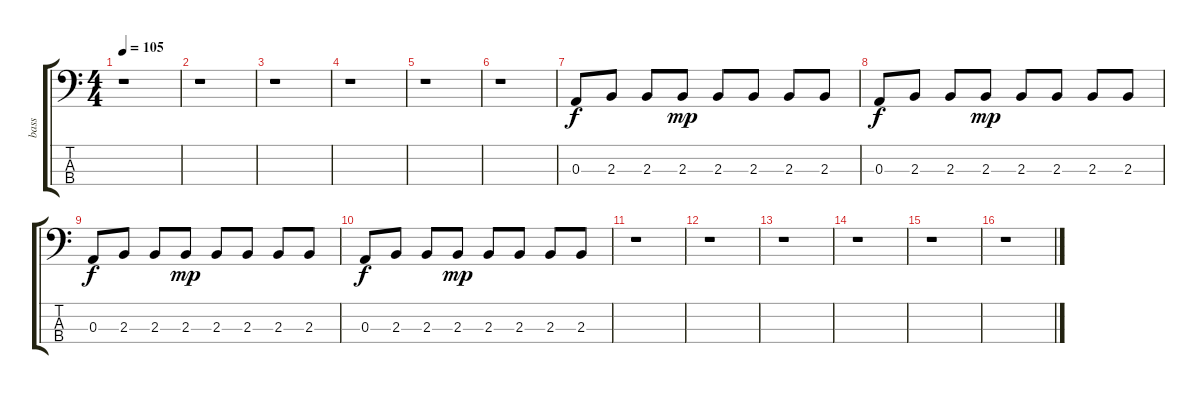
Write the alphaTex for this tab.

\track ("bass" "bass") {instrument synthbass1}
\staff {score tabs}
\tuning (G2 D2 A1 E1) {hide}
\ts (4 4)
\tempo 105
\clef f4
\ks c
r.1{dy f instrument synthbass1} |
r.1 |
r.1 |
r.1 |
r.1 |
r.1 |
0.3.8 2.3.8 2.3.8 2.3.8{dy mp} 2.3.8 2.3.8 2.3.8 2.3.8 |
0.3.8{dy f} 2.3.8 2.3.8 2.3.8{dy mp} 2.3.8 2.3.8 2.3.8 2.3.8 |
0.3.8{dy f} 2.3.8 2.3.8 2.3.8{dy mp} 2.3.8 2.3.8 2.3.8 2.3.8 |
0.3.8{dy f} 2.3.8 2.3.8 2.3.8{dy mp} 2.3.8 2.3.8 2.3.8 2.3.8 |
r.1 |
r.1 |
r.1 |
r.1 |
r.1 |
r.1
